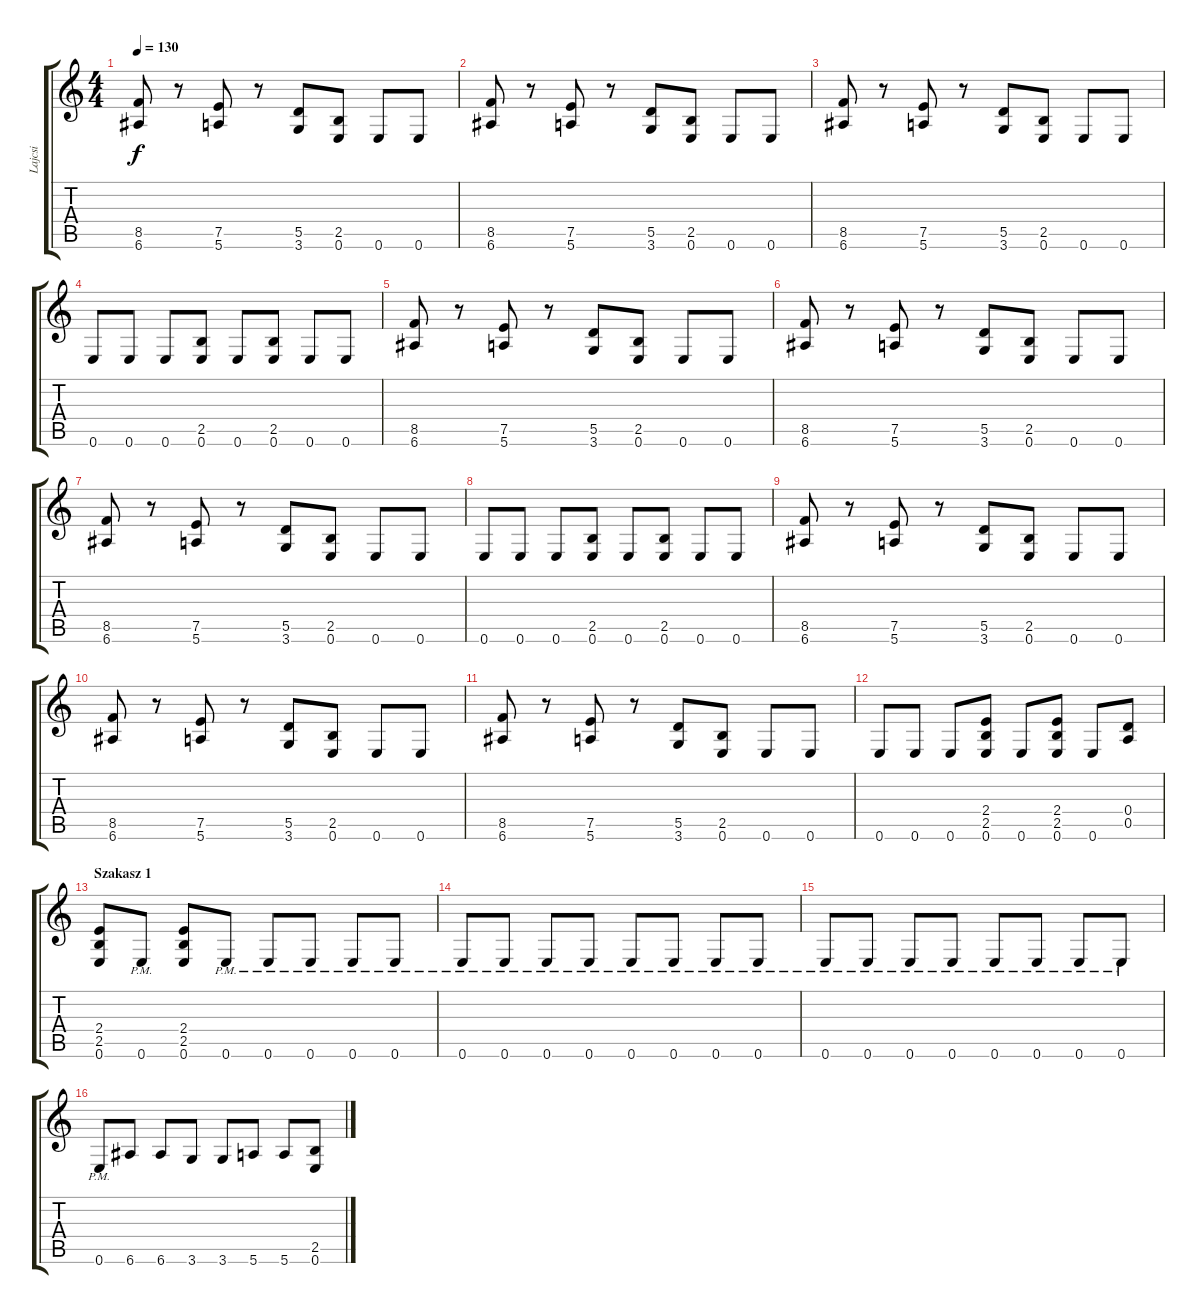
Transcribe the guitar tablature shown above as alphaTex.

\track ("Lajcsi" "Lajcsi") {instrument distortionguitar}
\staff {score tabs}
\tuning (E4 B3 G3 D3 A2 E2) {hide}
\ts (4 4)
\tempo 130
\clef g2
\ks c
(8.5 6.6).8{dy f} r.8 (7.5 5.6).8 r.8 (5.5 3.6).8 (2.5 0.6).8 0.6.8 0.6.8 |
(8.5 6.6).8 r.8 (7.5 5.6).8 r.8 (5.5 3.6).8 (2.5 0.6).8 0.6.8 0.6.8 |
(8.5 6.6).8 r.8 (7.5 5.6).8 r.8 (5.5 3.6).8 (2.5 0.6).8 0.6.8 0.6.8 |
0.6.8 0.6.8 0.6.8 (2.5 0.6).8 0.6.8 (2.5 0.6).8 0.6.8 0.6.8 |
(8.5 6.6).8 r.8 (7.5 5.6).8 r.8 (5.5 3.6).8 (2.5 0.6).8 0.6.8 0.6.8 |
(8.5 6.6).8 r.8 (7.5 5.6).8 r.8 (5.5 3.6).8 (2.5 0.6).8 0.6.8 0.6.8 |
(8.5 6.6).8 r.8 (7.5 5.6).8 r.8 (5.5 3.6).8 (2.5 0.6).8 0.6.8 0.6.8 |
0.6.8 0.6.8 0.6.8 (2.5 0.6).8 0.6.8 (2.5 0.6).8 0.6.8 0.6.8 |
(8.5 6.6).8 r.8 (7.5 5.6).8 r.8 (5.5 3.6).8 (2.5 0.6).8 0.6.8 0.6.8 |
(8.5 6.6).8 r.8 (7.5 5.6).8 r.8 (5.5 3.6).8 (2.5 0.6).8 0.6.8 0.6.8 |
(8.5 6.6).8 r.8 (7.5 5.6).8 r.8 (5.5 3.6).8 (2.5 0.6).8 0.6.8 0.6.8 |
0.6.8 0.6.8 0.6.8 (2.4 2.5 0.6).8 0.6.8 (2.4 2.5 0.6).8 0.6.8 (0.4 0.5).8 |
\section ("" "Szakasz 1")
(2.4 2.5 0.6).8 0.6{pm}.8 (2.4 2.5 0.6).8 0.6{pm}.8 0.6{pm}.8 0.6{pm}.8 0.6{pm}.8 0.6{pm}.8 |
0.6{pm}.8 0.6{pm}.8 0.6{pm}.8 0.6{pm}.8 0.6{pm}.8 0.6{pm}.8 0.6{pm}.8 0.6{pm}.8 |
0.6{pm}.8 0.6{pm}.8 0.6{pm}.8 0.6{pm}.8 0.6{pm}.8 0.6{pm}.8 0.6{pm}.8 0.6{pm}.8 |
0.6{pm}.8 6.6.8 6.6.8 3.6.8 3.6.8 5.6.8 5.6.8 (2.5 0.6).8
